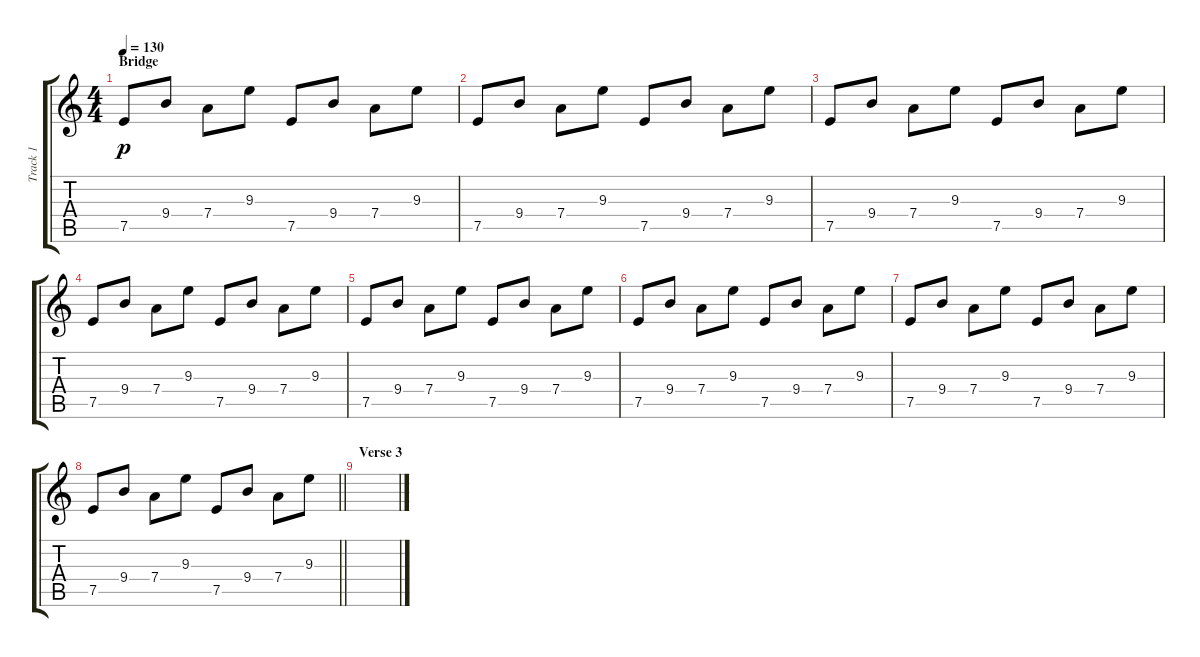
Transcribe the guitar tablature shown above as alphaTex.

\track ("Track 1" "Track 1") {instrument acousticguitarsteel}
\staff {score tabs}
\tuning (E4 B3 G3 D3 A2 E2) {hide}
\ts (4 4)
\section ("" "Bridge")
\tempo 130
\clef g2
\ks c
7.5.8{dy p} 9.4.8 7.4.8 9.3.8 7.5.8 9.4.8 7.4.8 9.3.8 |
7.5.8 9.4.8 7.4.8 9.3.8 7.5.8 9.4.8 7.4.8 9.3.8 |
7.5.8 9.4.8 7.4.8 9.3.8 7.5.8 9.4.8 7.4.8 9.3.8 |
7.5.8 9.4.8 7.4.8 9.3.8 7.5.8 9.4.8 7.4.8 9.3.8 |
7.5.8 9.4.8 7.4.8 9.3.8 7.5.8 9.4.8 7.4.8 9.3.8 |
7.5.8 9.4.8 7.4.8 9.3.8 7.5.8 9.4.8 7.4.8 9.3.8 |
7.5.8 9.4.8 7.4.8 9.3.8 7.5.8 9.4.8 7.4.8 9.3.8 |
\barLineRight lightlight
7.5.8 9.4.8 7.4.8 9.3.8 7.5.8 9.4.8 7.4.8 9.3.8 |
\section ("" "Verse 3")
